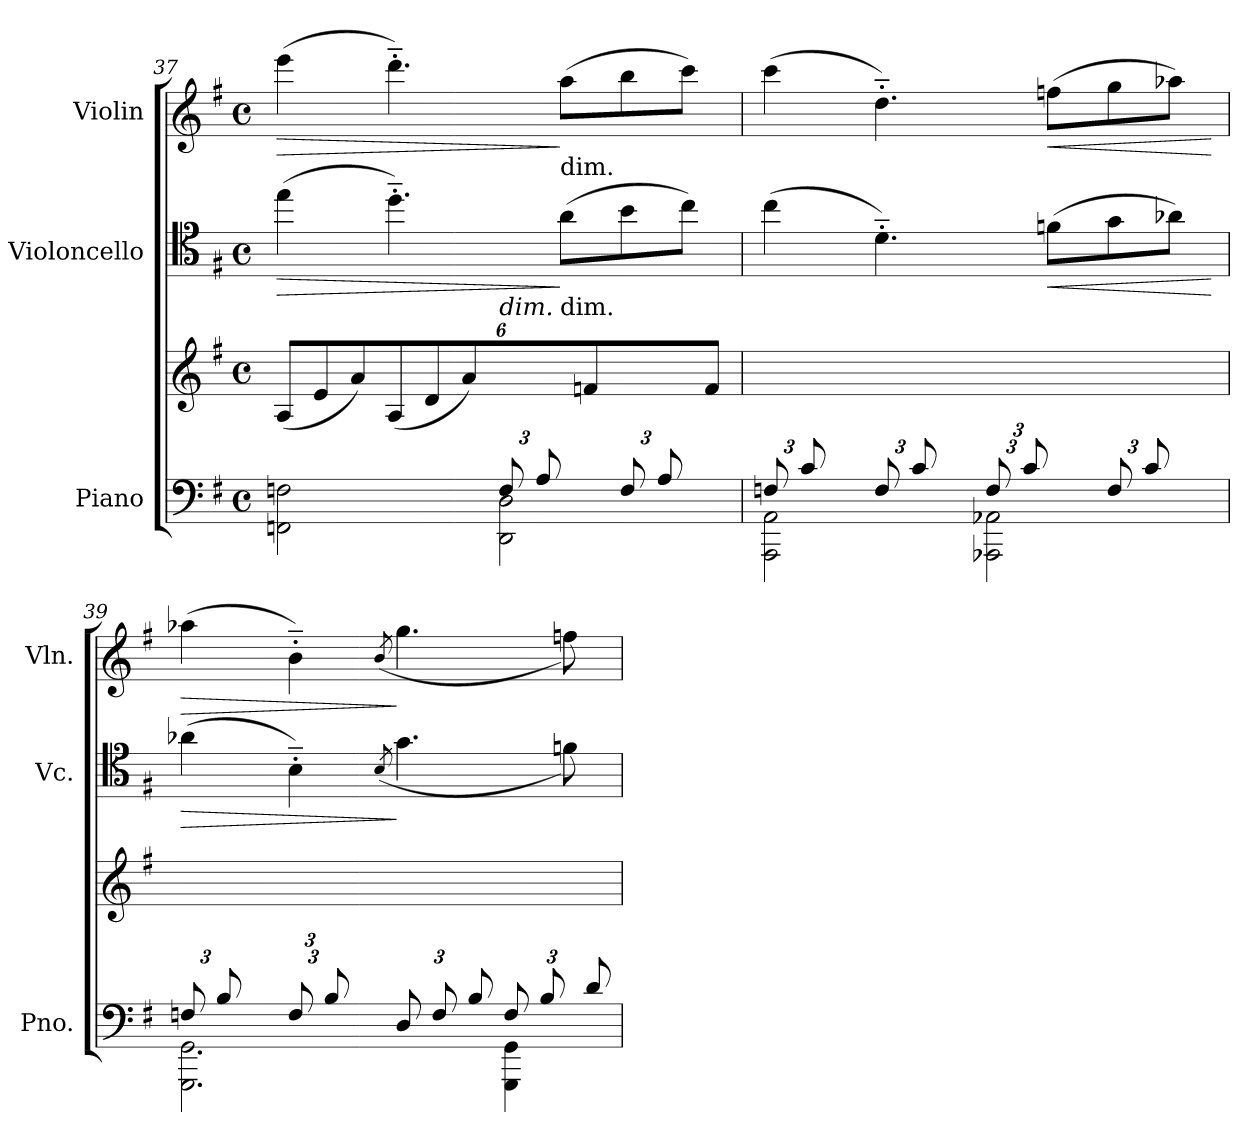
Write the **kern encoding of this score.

**kern	**kern	**kern	**dynam	**kern	**dynam
*part3	*part3	*part2	*part2	*part1	*part1
*staff4	*staff3	*staff2	*staff2	*staff1	*staff1
*I"Piano	*	*I"Violoncello	*	*I"Violin	*
*I'Pno.	*	*I'Vc.	*	*I'Vln.	*
*clefF4	*clefG2	*clefC4	*	*clefG2	*
*k[f#]	*k[f#]	*k[f#]	*	*k[f#]	*
*M4/4	*M4/4	*M4/4	*	*M4/4	*
*met(c)	*met(c)	*met(c)	*	*met(c)	*
=37	=37	=37	=37	=37	=37
*^	*	*	*	*	*
*	*	*Xbrackettup	*	*	*	*
!	!	!	!	!LO:HP:b	!	!LO:HP:b
2ryy	2FFn\ 2Fn\	(12A/L	(4ee\	>	(4eee\	>
.	.	12e/	.	.	.	.
.	.	12a/J)	.	.	.	.
.	.	(12A/L	4.dd'~\)	.	4.ddd'~\)	.
.	.	12d/	.	.	.	.
.	.	12a/J)	.	.	.	.
*Xbrackettup	*	*	*	*	*	*
!	!	!LO:TX:a:i:t=dim.	!	!	!	!
(12F/L	2DD\ 2D\	6ryy	.	.	.	.
12A/	.	.	.	.	.	.
!	!	!	!	!	!LO:TX:b:t=dim.	!
!	!	!	!LO:TX:b:t=dim.	!	!	!
.	.	.	(8a\L	]	(8aa\L	]
12ryy	.	12fn\J)	.	.	.	.
(12F/L	.	6ryy	8b\	.	8bb\	.
12A/	.	.	.	.	.	.
.	.	.	8cc\J)	.	8ccc\J)	.
12ryy	.	12f\J)	.	.	.	.
!!LO:PB:g=z
=38	=38	=38	=38	=38	=38	=38
(12Fn/L	2AAA\ 2AA\	6ryy	(4cc\	.	(4ccc\	.
12c/	.	.	.	.	.	.
12ryy	.	12fn\J)	.	.	.	.
(12F/L	.	6ryy	4.d'~\)	.	4.dd'~\)	.
12c/	.	.	.	.	.	.
12ryy	.	12f\J)	.	.	.	.
(12F/L	2AAA-X\ 2AA-X\	6ryy	.	.	.	.
12c/	.	.	.	.	.	.
!	!	!	!	!LO:HP:b	!	!LO:HP:b
.	.	.	(8fn\L	<	(8ffn\L	<
12ryy	.	12f\J)	.	.	.	.
(12F/L	.	6ryy	8g\	.	8gg\	.
12c/	.	.	.	.	.	.
.	.	.	8a-X\J)	.	8aa-X\J)	.
12ryy	.	12f\J)	.	.	.	.
*v	*v	*	*	*	*	*
.	.	.	[	.	[
=39	=39	=39	=39	=39	=39
*^	*	*	*	*	*
!	!	!	!	!LO:HP:b	!	!LO:HP:b
(12Fn/L	2.GGG\ 2.GG\	6ryy	(4a-X\	>	(4aa-X\	>
12B/	.	.	.	.	.	.
12ryy	.	12fn\J)	.	.	.	.
(12F/L	.	6ryy	4B'~\)	.	4b'~\)	.
12B/	.	.	.	.	.	.
12ryy	.	12f\J)	.	.	.	.
.	.	.	(>8qB/	.	(>8qb/	.
12D/L	.	2ryy	4.g\	]	4.gg\	]
12F/	.	.	.	.	.	.
12B/J	.	.	.	.	.	.
12F/L	4GGG\ 4GG\	.	.	.	.	.
12B/	.	.	.	.	.	.
.	.	.	8fn\)	.	8ffn\)	.
12d/J	.	.	.	.	.	.
*v	*v	*	*	*	*	*
=	=	=	=	=	=
*-	*-	*-	*-	*-	*-
